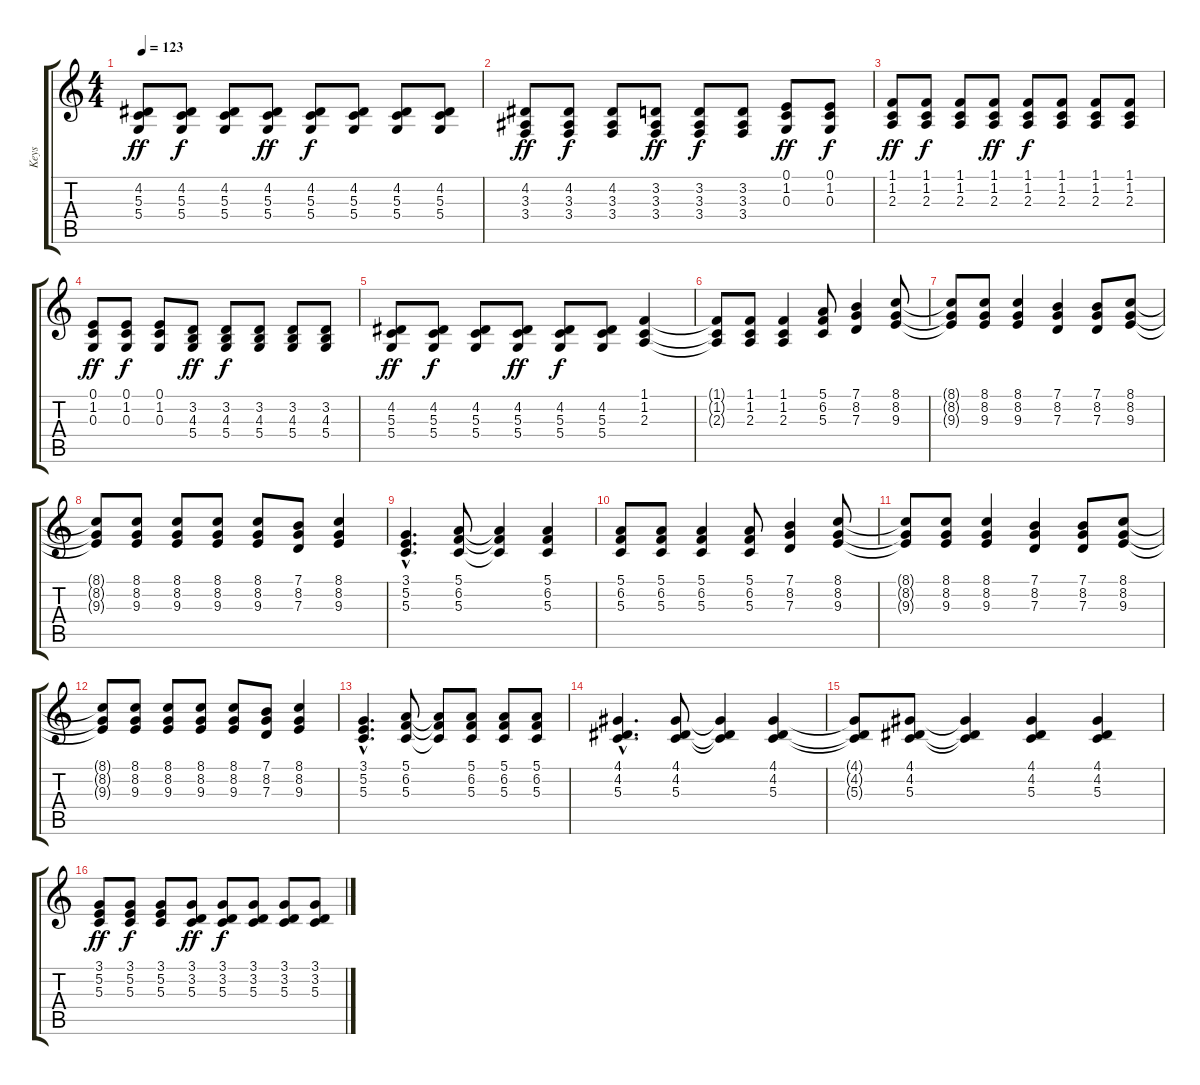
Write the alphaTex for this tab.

\track ("Keys" "Keys") {instrument electricgrandpiano}
\staff {score tabs}
\tuning (E4 B3 G3 D3 A2 E2) {hide}
\ts (4 4)
\tempo 123
\clef g2
\ks c
(4.2 5.3 5.4).8{dy ff} (4.2 5.3 5.4).8{dy f} (4.2 5.3 5.4).8 (4.2 5.3 5.4).8{dy ff} (4.2 5.3 5.4).8{dy f} (4.2 5.3 5.4).8 (4.2 5.3 5.4).8 (4.2 5.3 5.4).8 |
(4.2 3.3 3.4).8{dy ff} (4.2 3.3 3.4).8{dy f} (4.2 3.3 3.4).8 (3.2 3.3 3.4).8{dy ff} (3.2 3.3 3.4).8{dy f} (3.2 3.3 3.4).8 (0.1 1.2 0.3).8{dy ff} (0.1 1.2 0.3).8{dy f} |
(1.1 1.2 2.3).8{dy ff} (1.1 1.2 2.3).8{dy f} (1.1 1.2 2.3).8 (1.1 1.2 2.3).8{dy ff} (1.1 1.2 2.3).8{dy f} (1.1 1.2 2.3).8 (1.1 1.2 2.3).8 (1.1 1.2 2.3).8 |
(0.1 1.2 0.3).8{dy ff} (0.1 1.2 0.3).8{dy f} (0.1 1.2 0.3).8 (3.2 4.3 5.4).8{dy ff} (3.2 4.3 5.4).8{dy f} (3.2 4.3 5.4).8 (3.2 4.3 5.4).8 (3.2 4.3 5.4).8 |
(4.2 5.3 5.4).8{dy ff} (4.2 5.3 5.4).8{dy f} (4.2 5.3 5.4).8 (4.2 5.3 5.4).8{dy ff} (4.2 5.3 5.4).8{dy f} (4.2 5.3 5.4).8 (1.1 1.2 2.3).4 |
(1.1{t} 1.2{t} 2.3{t}).8 (1.1 1.2 2.3).8 (1.1 1.2 2.3).4 (5.1 6.2 5.3).8 (7.1 8.2 7.3).4 (8.1 8.2 9.3).8 |
(8.1{t} 8.2{t} 9.3{t}).8 (8.1 8.2 9.3).8 (8.1 8.2 9.3).4 (7.1 8.2 7.3).4 (7.1 8.2 7.3).8 (8.1 8.2 9.3).8 |
(8.1{t} 8.2{t} 9.3{t}).8 (8.1 8.2 9.3).8 (8.1 8.2 9.3).8 (8.1 8.2 9.3).8 (8.1 8.2 9.3).8 (7.1 8.2 7.3).8 (8.1 8.2 9.3).4 |
(3.1{hac} 5.2{hac} 5.3{hac}).4{d} (5.1 6.2 5.3).8 (5.1{t} 6.2{t} 5.3{t}).4 (5.1 6.2 5.3).4 |
(5.1 6.2 5.3).8 (5.1 6.2 5.3).8 (5.1 6.2 5.3).4 (5.1 6.2 5.3).8 (7.1 8.2 7.3).4 (8.1 8.2 9.3).8 |
(8.1{t} 8.2{t} 9.3{t}).8 (8.1 8.2 9.3).8 (8.1 8.2 9.3).4 (7.1 8.2 7.3).4 (7.1 8.2 7.3).8 (8.1 8.2 9.3).8 |
(8.1{t} 8.2{t} 9.3{t}).8 (8.1 8.2 9.3).8 (8.1 8.2 9.3).8 (8.1 8.2 9.3).8 (8.1 8.2 9.3).8 (7.1 8.2 7.3).8 (8.1 8.2 9.3).4 |
(3.1{hac} 5.2{hac} 5.3{hac}).4{d} (5.1 6.2 5.3).8 (5.1{t} 6.2{t} 5.3{t}).8 (5.1 6.2 5.3).8 (5.1 6.2 5.3).8 (5.1 6.2 5.3).8 |
(4.1{hac} 4.2{hac} 5.3{hac}).4{d} (4.1 4.2 5.3).8 (4.1{t} 4.2{t} 5.3{t}).4 (4.1 4.2 5.3).4 |
(4.1{t} 4.2{t} 5.3{t}).8 (4.1 4.2 5.3).8 (4.1{t} 4.2{t} 5.3{t}).4 (4.1 4.2 5.3).4 (4.1 4.2 5.3).4 |
(3.1 5.2 5.3).8{dy ff} (3.1 5.2 5.3).8{dy f} (3.1 5.2 5.3).8 (3.1 3.2 5.3).8{dy ff} (3.1 3.2 5.3).8{dy f} (3.1 3.2 5.3).8 (3.1 3.2 5.3).8 (3.1 3.2 5.3).8
